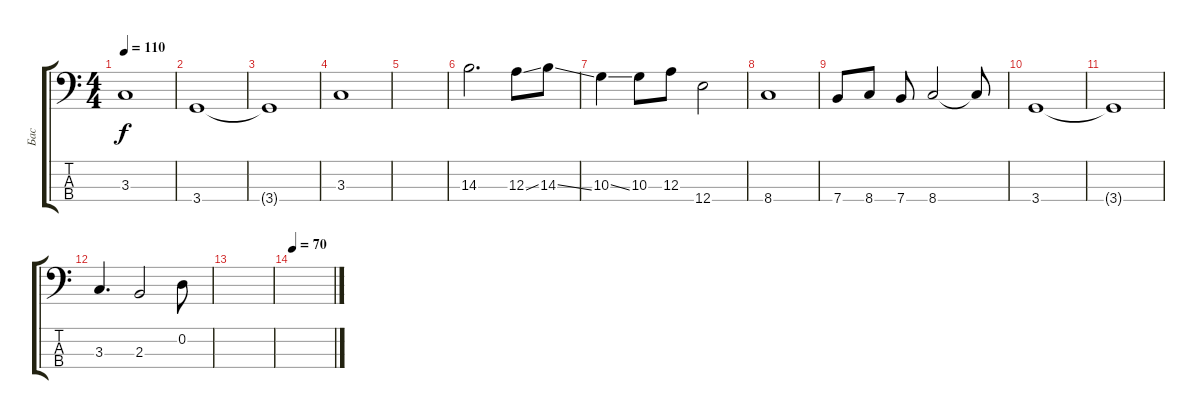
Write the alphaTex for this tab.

\track ("Бас" "Бас") {instrument electricbassfinger}
\staff {score tabs}
\tuning (G2 D2 A1 E1) {hide}
\ts (4 4)
\section ("" "")
\tempo 110
\clef f4
\ks c
3.3{t}.1{dy f} |
3.4.1 |
3.4{t}.1 |
3.3.1 |
|
14.3.2{d} 12.3{ss}.8 14.3{ss}.8 |
10.3{ss}.4 10.3.8 12.3.8 12.4.2 |
8.4.1 |
7.4.8 8.4.8 7.4.8 8.4.2 8.4{t}.8 |
3.4.1 |
3.4{t}.1 |
3.3.4{d} 2.3.2 0.2.8 |
|
\tempo 70
